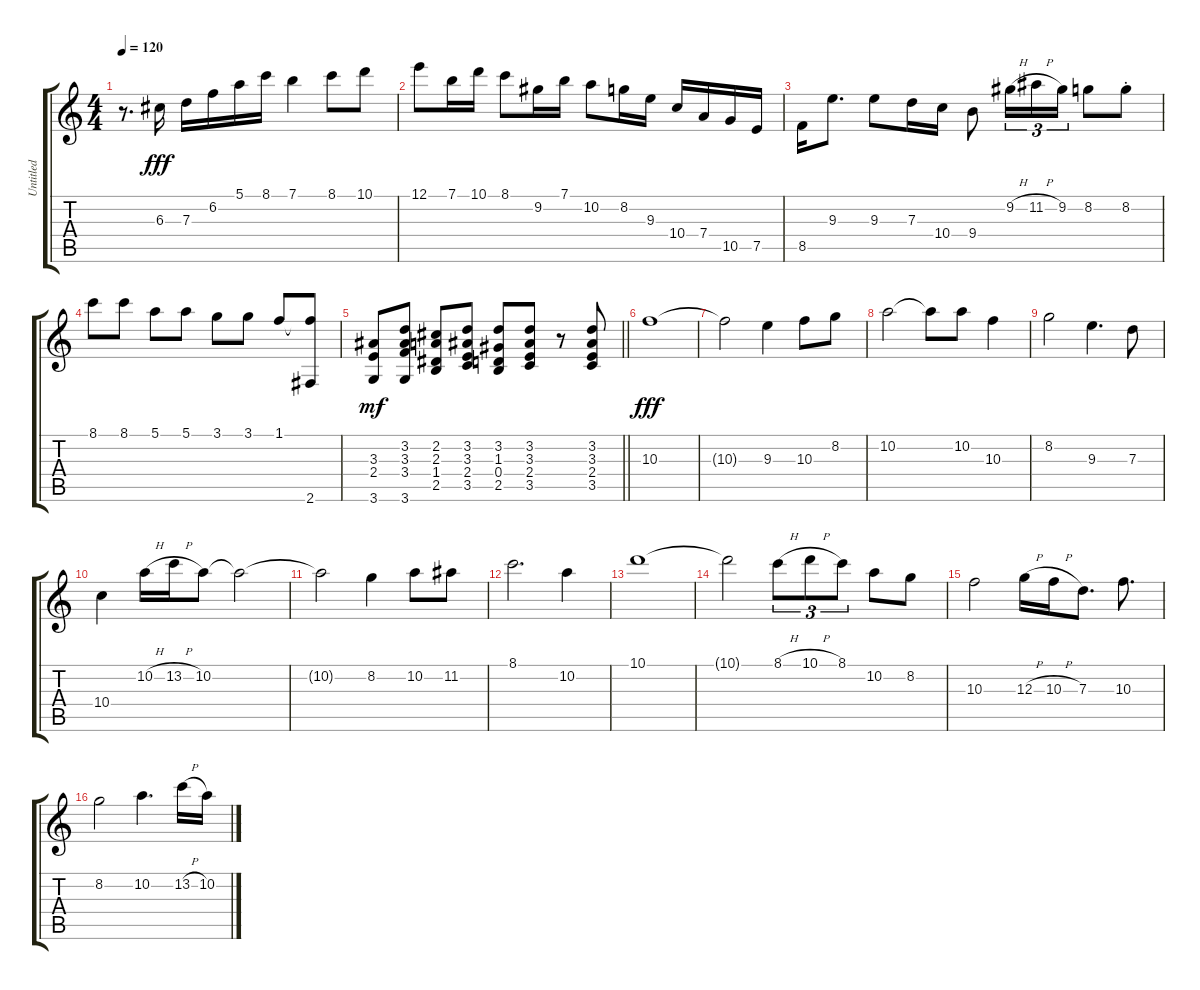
\track ("Untitled" "Untitled") {instrument acousticguitarsteel}
\staff {score tabs}
\tuning (E4 B3 G3 D3 A2 E2) {hide}
\ts (4 4)
\tempo 120
\clef g2
\ks c
r.8{d dy fff} 6.3.16 7.3.16 6.2.16 5.1.16 8.1.16 7.1.4 8.1.8 10.1.8 |
12.1.8 7.1.16 10.1.16 8.1.8 9.2.16 7.1.16 10.2.8 8.2.16 9.3.16 10.4.16 7.4.16 10.5.16 7.5.16 |
8.5.16 9.3.8{d} 9.3.8 7.3.16 10.4.16 9.4.8 9.2{h}.16{tu (3 2)} 11.2{h}.16{tu (3 2)} 9.2.16{tu (3 2)} 8.2.8 8.2{st}.8 |
8.1.8 8.1.8 5.1.8 5.1.8 3.1.8 3.1.8 1.1.8 (1.1{t} 2.6).8 |
\barLineRight lightlight
(3.3 2.4 3.6).8{dy mf} (3.2 3.3 3.4 3.6).8 (2.2 2.3 1.4 2.5).8 (3.2 3.3 2.4 3.5).8 (3.2 1.3 0.4 2.5).8 (3.2 3.3 2.4 3.5).8 r.8 (3.2 3.3 2.4 3.5).8 |
10.3.1{dy fff} |
10.3{t}.2 9.3.4 10.3.8 8.2.8 |
10.2.2 10.2{t}.8 10.2.8 10.3.4 |
8.2.2 9.3.4{d} 7.3.8 |
10.4.4 10.2{h}.16 13.2{h}.16 10.2.8 10.2{t}.2 |
10.2{t}.2 8.2.4 10.2.8 11.2.8 |
8.1.2{d} 10.2.4 |
10.1.1 |
10.1{t}.2 8.1{h}.8{tu (3 2)} 10.1{h}.8{tu (3 2)} 8.1.8{tu (3 2)} 10.2.8 8.2.8 |
10.3.2 12.3{h}.16 10.3{h}.16 7.3.8{d} 10.3.8{d} |
8.2.2 10.2.4{d} 13.2{h}.16 10.2.16
